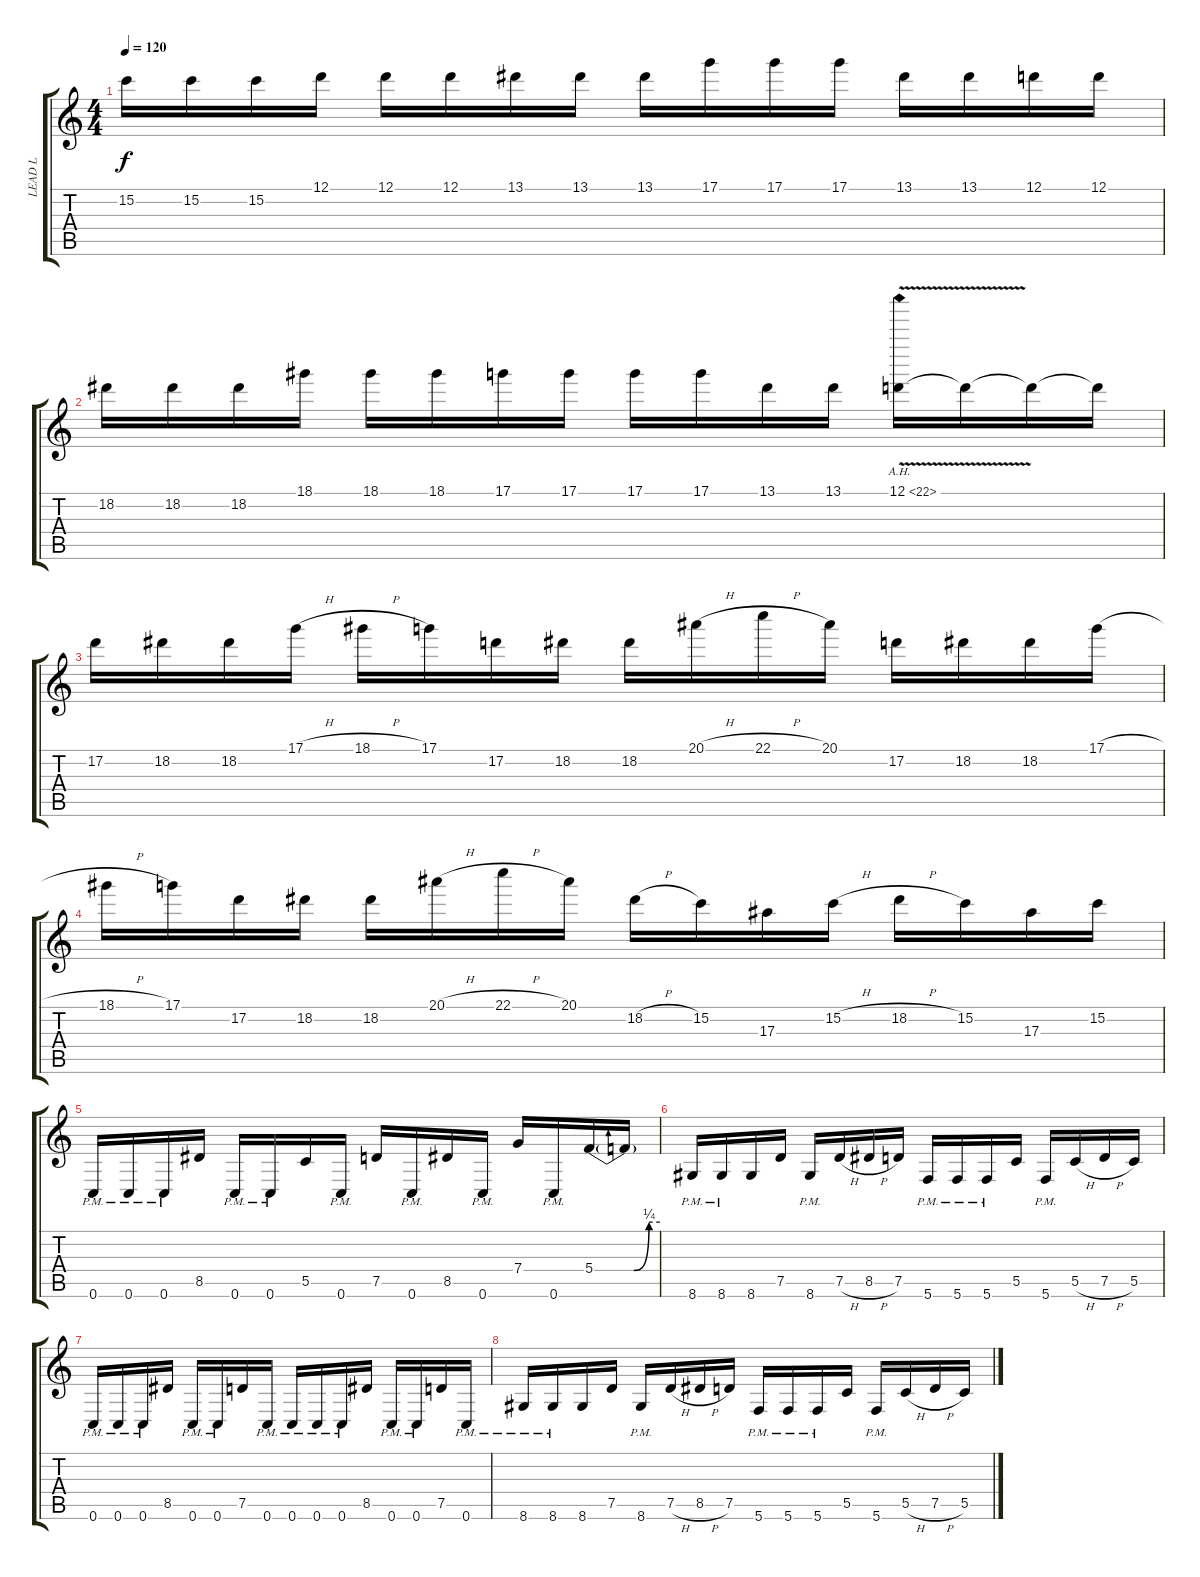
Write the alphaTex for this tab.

\track ("LEAD L" "LEAD L") {instrument distortionguitar}
\staff {score tabs}
\tuning (D4 A3 F3 C3 G2 C2) {hide}
\ts (4 4)
\tempo 120
\clef g2
\ks c
15.2.16{dy f} 15.2.16 15.2.16 12.1.16 12.1.16 12.1.16 13.1.16 13.1.16 13.1.16 17.1.16 17.1.16 17.1.16 13.1.16 13.1.16 12.1.16 12.1.16 |
18.2.16 18.2.16 18.2.16 18.1.16 18.1.16 18.1.16 17.1.16 17.1.16 17.1.16 17.1.16 13.1.16 13.1.16 12.1{ah 10 v}.16 12.1{t}.16 12.1{t}.16 12.1{t}.16 |
17.2.16 18.2.16 18.2.16 17.1{h}.16 18.1{h}.16 17.1.16 17.2.16 18.2.16 18.2.16 20.1{h}.16 22.1{h}.16 20.1.16 17.2.16 18.2.16 18.2.16 17.1{h}.16 |
18.1{h}.16 17.1.16 17.2.16 18.2.16 18.2.16 20.1{h}.16 22.1{h}.16 20.1.16 18.2{h}.16 15.2.16 17.3.16 15.2{h}.16 18.2{h}.16 15.2.16 17.3.16 15.2.16 |
0.6{pm}.16 0.6{pm}.16 0.6{pm}.16 8.5.16 0.6{pm}.16 0.6{pm}.16 5.5.16 0.6{pm}.16 7.5.16 0.6{pm}.16 8.5.16 0.6{pm}.16 7.4.16 0.6{pm}.16 5.4{be (custom 0 0 36 0 50 1 60 1)}.16 5.4{t}.16 |
8.6{pm}.16 8.6{pm}.16 8.6.16 7.5.16 8.6{pm}.16 7.5{h}.16 8.5{h}.16 7.5.16 5.6{pm}.16 5.6{pm}.16 5.6{pm}.16 5.5.16 5.6{pm}.16 5.5{h}.16 7.5{h}.16 5.5.16 |
0.6{pm}.16 0.6{pm}.16 0.6{pm}.16 8.5.16 0.6{pm}.16 0.6{pm}.16 7.5.16 0.6{pm}.16 0.6{pm}.16 0.6{pm}.16 0.6{pm}.16 8.5.16 0.6{pm}.16 0.6{pm}.16 7.5.16 0.6{pm}.16 |
8.6{pm}.16 8.6{pm}.16 8.6.16 7.5.16 8.6{pm}.16 7.5{h}.16 8.5{h}.16 7.5.16 5.6{pm}.16 5.6{pm}.16 5.6{pm}.16 5.5.16 5.6{pm}.16 5.5{h}.16 7.5{h}.16 5.5.16
